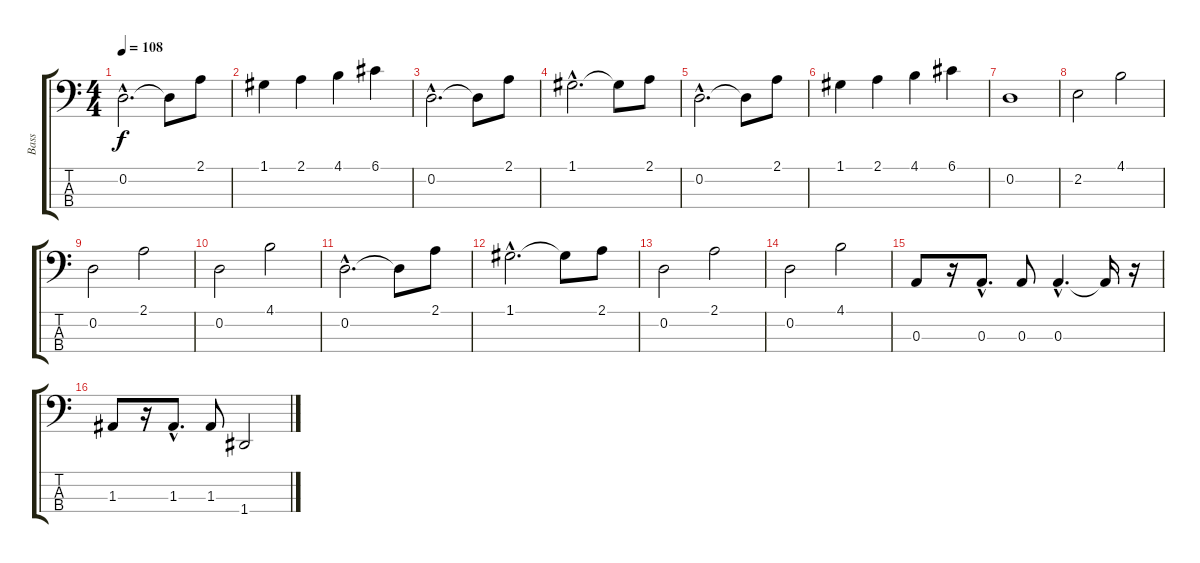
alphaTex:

\track ("Bass" "Bass") {instrument fretlessbass}
\staff {score tabs}
\tuning (G2 D2 A1 D1) {hide}
\ts (4 4)
\tempo 108
\clef f4
\ks c
0.2{hac}.2{d dy f} 0.2{t}.8 2.1.8 |
1.1.4 2.1.4 4.1.4 6.1.4 |
0.2{hac}.2{d} 0.2{t}.8 2.1.8 |
1.1{hac}.2{d} 1.1{t}.8 2.1.8 |
0.2{hac}.2{d} 0.2{t}.8 2.1.8 |
1.1.4 2.1.4 4.1.4 6.1.4 |
0.2.1 |
2.2.2 4.1.2 |
0.2.2 2.1.2 |
0.2.2 4.1.2 |
0.2{hac}.2{d} 0.2{t}.8 2.1.8 |
1.1{hac}.2{d} 1.1{t}.8 2.1.8 |
0.2.2 2.1.2 |
0.2.2 4.1.2 |
0.3.8 r.16 0.3{hac}.8{d} 0.3.8 0.3{hac}.4{d} 0.3{t}.16 r.16 |
1.3.8 r.16 1.3{hac}.8{d} 1.3.8 1.4.2
